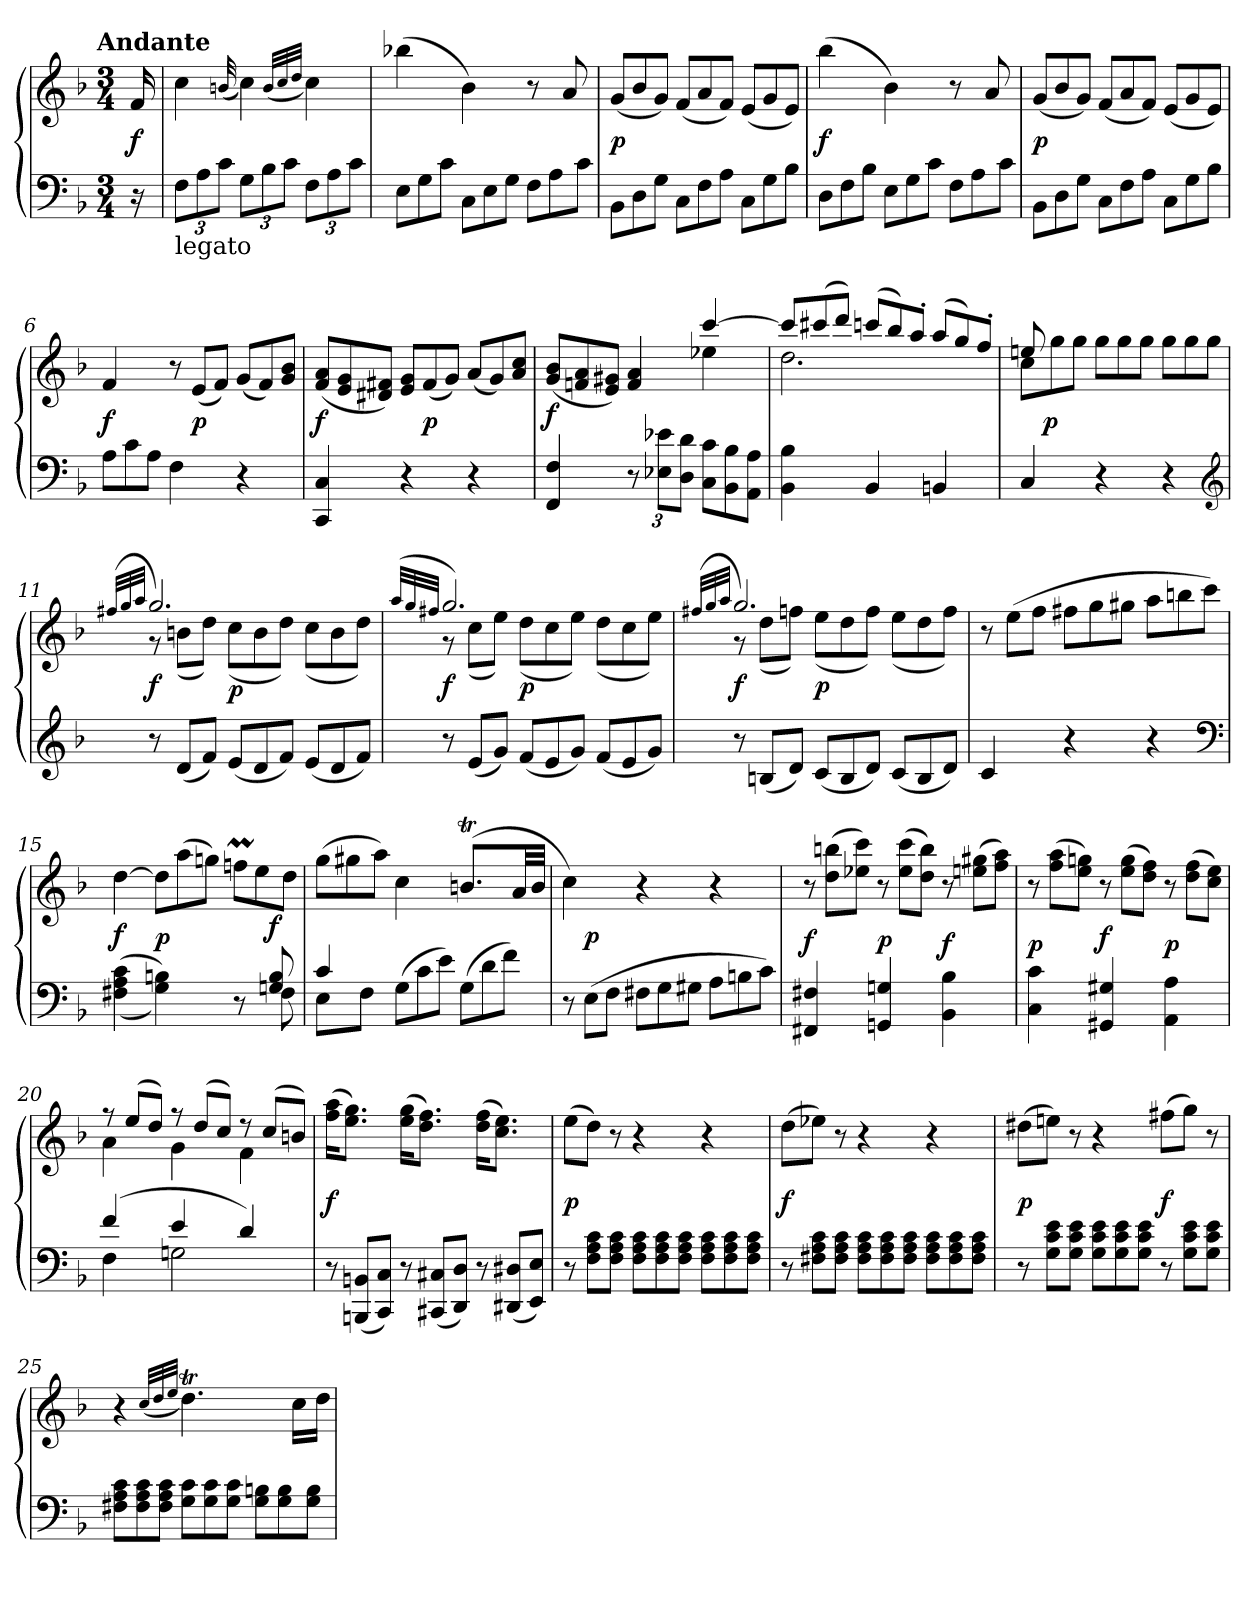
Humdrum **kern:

**kern	**kern	**dynam
*part1	*part1	*part1
*staff2	*staff1	*staff1/2
*clefF4	*clefG2	*
*k[b-]	*k[b-]	*
*F:	*F:	*
!!LO:TX:omd:t=Andante
*M3/4	*M3/4	*
*MM108	*MM108	*
=	=	=
16r	16f	f
=1	=1	=1
*Xbrackettup	*	*
!LO:TX:b:t=legato	!	!
12FL	4cc	.
12A	.	.
12cJ	.	.
.	(32qqbn/	.
12GL	4cc)	.
12B-	.	.
12cJ	.	.
.	(32qb/LLL	.
.	32qcc/	.
.	32qdd/JJJ	.
12FL	4cc)	.
12A	.	.
12cJ	.	.
=2	=2	=2
*Xtuplet	*	*
12EL	(4bb-X	.
12G	.	.
12cJ	.	.
12CL	4b-)	.
12E	.	.
12GJ	.	.
12FL	8r	.
12A	.	.
.	8a	.
12cJ	.	.
=3	=3	=3
*	*Xtuplet	*
12BB-L	(12gL	p
12D	12b-	.
12GJ	12gJ)	.
12CL	(12fL	.
12F	12a	.
12AJ	12fJ)	.
12CL	(12eL	.
12G	12g	.
12B-J	12eJ)	.
=4	=4	=4
12DL	(4bb-	f
12F	.	.
12B-J	.	.
12EL	4b-)	.
12G	.	.
12cJ	.	.
12FL	8r	.
12A	.	.
.	8a	.
12cJ	.	.
=5	=5	=5
12BB-L	(12gL	p
12D	12b-	.
12GJ	12gJ)	.
12CL	(12fL	.
12F	12a	.
12AJ	12fJ)	.
12CL	(12eL	.
12G	12g	.
12B-J	12eJ)	.
!!LO:LB:g=z
=6	=6	=6
12AL	4f	f
12c	.	.
12AJ	.	.
4F	12r	.
.	(12eL	p
.	12fJ)	.
4r	(12gL	.
.	12f)	.
.	12g 12b-J	.
=7	=7	=7
4CC 4C	(12f 12aL	f
.	12e 12g	.
.	12d#X 12f#XJ)	.
4r	12e 12gL	.
.	(12f#	p
.	12gJ)	.
4r	(12aL	.
.	12g)	.
.	12a 12ccJ	.
=8	=8	=8
*	*^	*
4FF 4F	(<12g 12b-L	2ryy	f
.	12fn 12a	.	.
.	12e 12g#XJ)	.	.
*tuplet	*	*	*
12r	4f 4a	.	.
12E-X 12e-XL	.	.	.
12D 12dJ	.	.	.
*Xtuplet	*	*	*
12C 12cL	[4ccc	4ee-X	.
12BB- 12B-	.	.	.
12AA 12AJ	.	.	.
=9	=9	=9	=9
4BB- 4B-	12cccL]	2.dd	.
.	(12ccc#X	.	.
.	12dddJ)	.	.
4BB-	(12cccnL	.	.
.	12bb-)	.	.
.	12aa'J	.	.
4BBn	(12aaL	.	.
.	12gg)	.	.
.	12ff'J	.	.
=10	=10	=10	=10
4C	12een	12ccL	.
.	6ryy	12gg	p
.	.	12ggJ	.
4r	2ryy	12ggL	.
.	.	12gg	.
.	.	12ggJ	.
4r	.	12ggL	.
.	.	12gg	.
.	.	12ggJ	.
*clefG2	*	*	*
!!LO:LB:g=z	!!
=11	=11	=11	=11
.	(>32qff#X/LLL	.	.
.	32qgg/	.	.
.	32qaa/JJJ	.	.
12r	2.gg)	12r	f
(12dL	.	(12bnL	.
12fJ)	.	12ddJ)	.
(12eL	.	(12ccL	p
12d	.	12b	.
12fJ)	.	12ddJ)	.
(12eL	.	(12ccL	.
12d	.	12b	.
12fJ)	.	12ddJ)	.
=12	=12	=12	=12
.	(>32qaa/LLL	.	.
.	32qgg/	.	.
.	32qff#X/JJJ	.	.
12r	2.gg)	12r	f
(12eL	.	(12ccL	.
12gJ)	.	12eeJ)	.
(12fL	.	(12ddL	p
12e	.	12cc	.
12gJ)	.	12eeJ)	.
(12fL	.	(12ddL	.
12e	.	12cc	.
12gJ)	.	12eeJ)	.
=13	=13	=13	=13
.	(>32qff#X/LLL	.	.
.	32qgg/	.	.
.	32qaa/JJJ	.	.
12r	2.gg)	12r	f
(12BnL	.	(12ddL	.
12dJ)	.	12ffnJ)	.
(12cL	.	(12eeL	p
12B	.	12dd	.
12dJ)	.	12ffJ)	.
(12cL	.	(12eeL	.
12B	.	12dd	.
12dJ)	.	12ffJ)	.
*	*v	*v	*
=14	=14	=14
4c	12r	.
.	(12eeL	.
.	12ffJ	.
4r	12ff#XL	.
.	12gg	.
.	12gg#XJ	.
4r	12aaL	.
.	12bbn	.
.	12cccJ)	.
*clefF4	*	*
=15	=15	=15
*^	*^	*
2ryy	(<(>4F#X 4A 4c	[4dd	2ryy	f
.	4G 4Bn))	12ddL]	.	p
.	.	(12aa	.	.
.	.	12ggnJ)	.	.
8ryy	8r	12ffnML	8ryy	.
.	.	12ee	.	.
8Gn 8B	8F#	.	8ryy	f
.	.	12ddJ	.	.
*	*	*v	*v	*
!!LO:LB:g=z
=16	=16	=16	=16
4c	8EL	(12ggL	.
.	.	12gg#X	.
.	8FJ	.	.
.	.	12aaJ)	.
2ryy	(>12GL	4cc	.
.	12c	.	.
.	12eJ)	.	.
.	(>12GL	(>8.bntL	.
.	12d	.	.
.	12fJ)	.	.
.	.	32aLL	.
.	.	32bJJJ	.
*v	*v	*	*
=17	=17	=17
*	*^	*
12r	4cc)	12ryy	.
(12EL	.	3%2ryy	p
12FJ	.	.	.
12F#XL	4r	.	.
12G	.	.	.
12G#XJ	.	.	.
12AL	4r	.	.
12Bn	.	.	.
12cJ)	.	.	.
*	*v	*v	*
=18	=18	=18
4FF#X 4F#X	12r	f
.	(12dd 12bbnL	.
.	12ee-X 12cccJ)	.
4GGn 4Gn	12r	p
.	(12ee- 12cccL	.
.	12dd 12bbJ)	.
4BB- 4B-	12r	f
.	(12een 12gg#XL	.
.	12ff 12aaJ)	.
=19	=19	=19
4C 4c	12r	p
.	(12ff 12aaL	.
.	12ee 12ggnJ)	.
4GG#X 4G#X	12r	f
.	(12ee 12ggL	.
.	12dd 12ffJ)	.
4AA 4A	12r	p
.	(12dd 12ffL	.
.	12cc 12eeJ)	.
=20	=20	=20
*^	*^	*
(4f	4F	12rff	4a	.
.	.	(12eeL	.	.
.	.	12ddJ)	.	.
4e	2Gn	12rff	4g	.
.	.	(12ddL	.	.
.	.	12ccJ)	.	.
4d)	.	12rdd	4f	.
.	.	(12ccL	.	.
.	.	12bnJ)	.	.
*v	*v	*	*	*
*	*v	*v	*
!!LO:LB:g=z
=21	=21	=21
12r	(16ff 16aaKL	f
.	8.ee 8.ggJ)	.
(12BBBn 12BBnL	.	.
12CC 12CJ)	.	.
12r	(16ee 16ggKL	.
.	8.dd 8.ffJ)	.
(12CC#X 12C#XL	.	.
12DD 12DJ)	.	.
12r	(16dd 16ffKL	.
.	8.cc 8.eeJ)	.
(12DD#X 12D#XL	.	.
12EE 12EJ)	.	.
=22	=22	=22
12r	(12eeL	p
12F 12A 12cL	12ddJ)	.
12F 12A 12cJ	12r	.
12F 12A 12cL	4r	.
12F 12A 12c	.	.
12F 12A 12cJ	.	.
12F 12A 12cL	4r	.
12F 12A 12c	.	.
12F 12A 12cJ	.	.
=23	=23	=23
12r	(12ddL	f
12F#X 12A 12cL	12ee-XJ)	.
12F# 12A 12cJ	12r	.
12F# 12A 12cL	4r	.
12F# 12A 12c	.	.
12F# 12A 12cJ	.	.
12F# 12A 12cL	4r	.
12F# 12A 12c	.	.
12F# 12A 12cJ	.	.
=24	=24	=24
12r	(12dd#XL	p
12G 12c 12eL	12eenJ)	.
12G 12c 12eJ	12r	.
12G 12c 12eL	4r	.
12G 12c 12e	.	.
12G 12c 12eJ	.	.
12r	(12ff#XL	f
12G 12c 12eL	12ggJ)	.
12G 12c 12eJ	12r	.
=25	=25	=25
12F#X 12A 12cL	4r	.
12F# 12A 12c	.	.
12F# 12A 12cJ	.	.
.	(32qcc/LLL	.
.	32qdd/	.
.	32qee/JJJ	.
12G 12cL	4.ddT)	.
12G 12c	.	.
12G 12cJ	.	.
12G 12BnL	.	.
12G 12B	.	.
.	16ccLL	.
12G 12BJ	.	.
.	16ddJJ	.
=	=	=
*-	*-	*-
